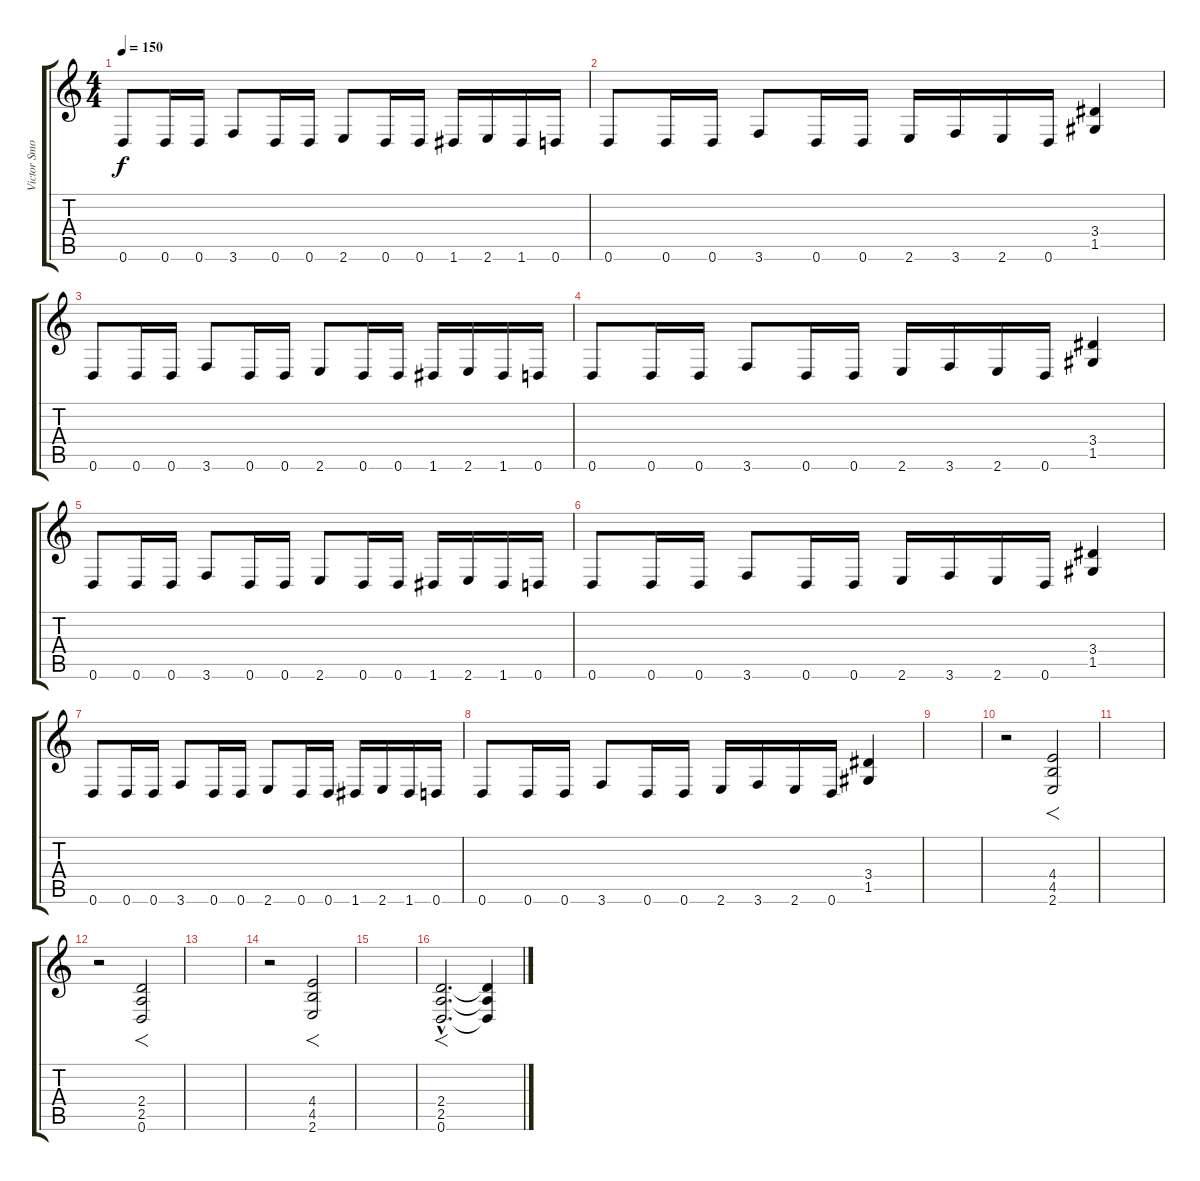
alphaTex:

\track ("Victor Smolski" "Victor Smo") {instrument distortionguitar}
\staff {score tabs}
\tuning (D4 A3 F3 C3 G2 D2) {hide}
\ts (4 4)
\tempo 150
\clef g2
\ks c
0.6.8{dy f instrument distortionguitar} 0.6.16 0.6.16 3.6.8 0.6.16 0.6.16 2.6.8 0.6.16 0.6.16 1.6.16 2.6.16 1.6.16 0.6.16 |
0.6.8 0.6.16 0.6.16 3.6.8 0.6.16 0.6.16 2.6.16 3.6.16 2.6.16 0.6.16 (3.4 1.5).4 |
0.6.8 0.6.16 0.6.16 3.6.8 0.6.16 0.6.16 2.6.8 0.6.16 0.6.16 1.6.16 2.6.16 1.6.16 0.6.16 |
0.6.8 0.6.16 0.6.16 3.6.8 0.6.16 0.6.16 2.6.16 3.6.16 2.6.16 0.6.16 (3.4 1.5).4 |
0.6.8 0.6.16 0.6.16 3.6.8 0.6.16 0.6.16 2.6.8 0.6.16 0.6.16 1.6.16 2.6.16 1.6.16 0.6.16 |
0.6.8 0.6.16 0.6.16 3.6.8 0.6.16 0.6.16 2.6.16 3.6.16 2.6.16 0.6.16 (3.4 1.5).4 |
0.6.8 0.6.16 0.6.16 3.6.8 0.6.16 0.6.16 2.6.8 0.6.16 0.6.16 1.6.16 2.6.16 1.6.16 0.6.16 |
0.6.8 0.6.16 0.6.16 3.6.8 0.6.16 0.6.16 2.6.16 3.6.16 2.6.16 0.6.16 (3.4 1.5).4 |
|
r.2 (4.4 4.5 2.6).2{f} |
|
r.2 (2.4 2.5 0.6).2{f} |
|
r.2 (4.4 4.5 2.6).2{f} |
|
(2.4{hac} 2.5{hac} 0.6{hac}).2{f d} (2.4{t} 2.5{t} 0.6{t}).4
